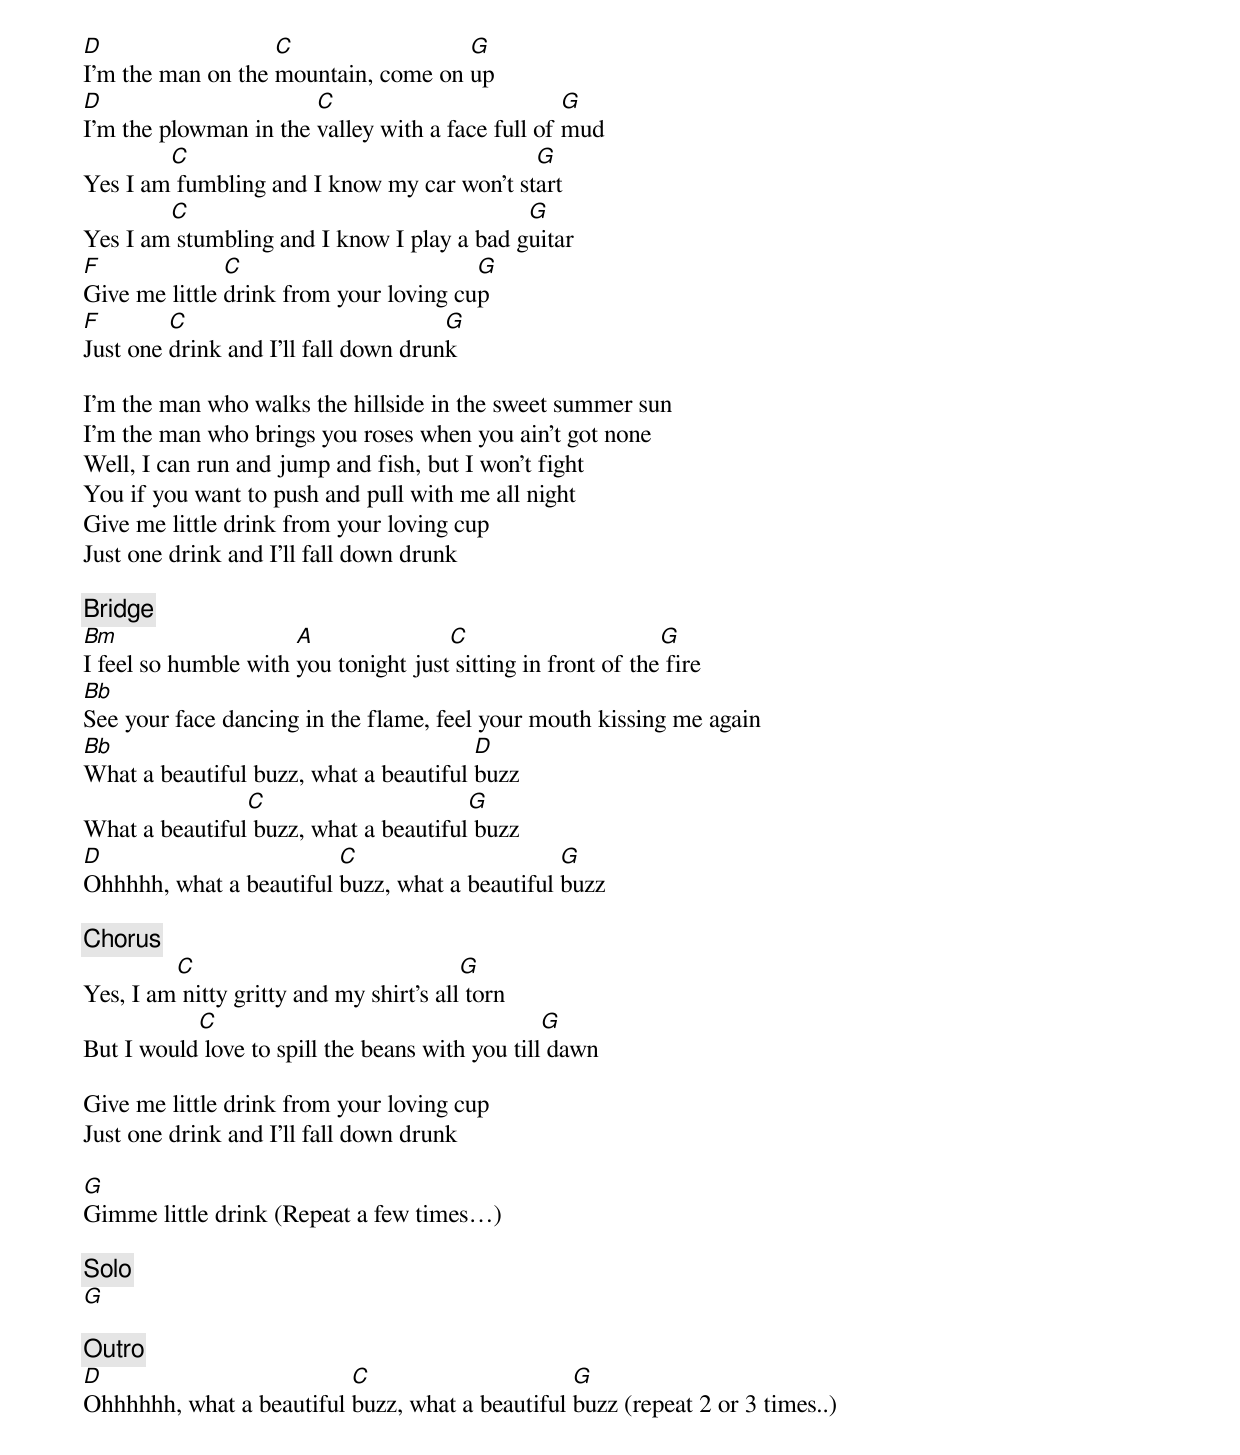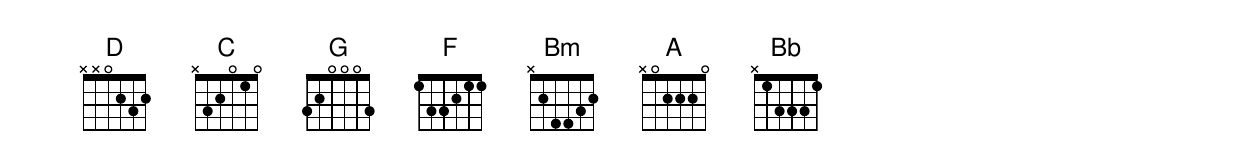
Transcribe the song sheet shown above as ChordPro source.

[D]I'm the man on the [C]mountain, come on [G]up
[D]I'm the plowman in the [C]valley with a face full of [G]mud
Yes I am[C] fumbling and I know my car won't st[G]art
Yes I am[C] stumbling and I know I play a bad g[G]uitar
[F]Give me little [C]drink from your loving cu[G]p
[F]Just one [C]drink and I'll fall down drun[G]k

I'm the man who walks the hillside in the sweet summer sun
I'm the man who brings you roses when you ain't got none
Well, I can run and jump and fish, but I won't fight
You if you want to push and pull with me all night
Give me little drink from your loving cup
Just one drink and I'll fall down drunk

{c: Bridge}
[Bm]I feel so humble with [A]you tonight just[C] sitting in front of the[G] fire
[Bb]See your face dancing in the flame, feel your mouth kissing me again
[Bb]What a beautiful buzz, what a beautiful [D]buzz
What a beautiful[C] buzz, what a beautiful[G] buzz
[D]Ohhhhh, what a beautiful [C]buzz, what a beautiful [G]buzz

{c: Chorus}
Yes, I am[C] nitty gritty and my shirt's all[G] torn
But I would[C] love to spill the beans with you till[G] dawn

Give me little drink from your loving cup
Just one drink and I'll fall down drunk

[G]Gimme little drink (Repeat a few times…)

{c: Solo}
[G]

{c: Outro}
[D]Ohhhhhh, what a beautiful [C]buzz, what a beautiful [G]buzz (repeat 2 or 3 times..)
